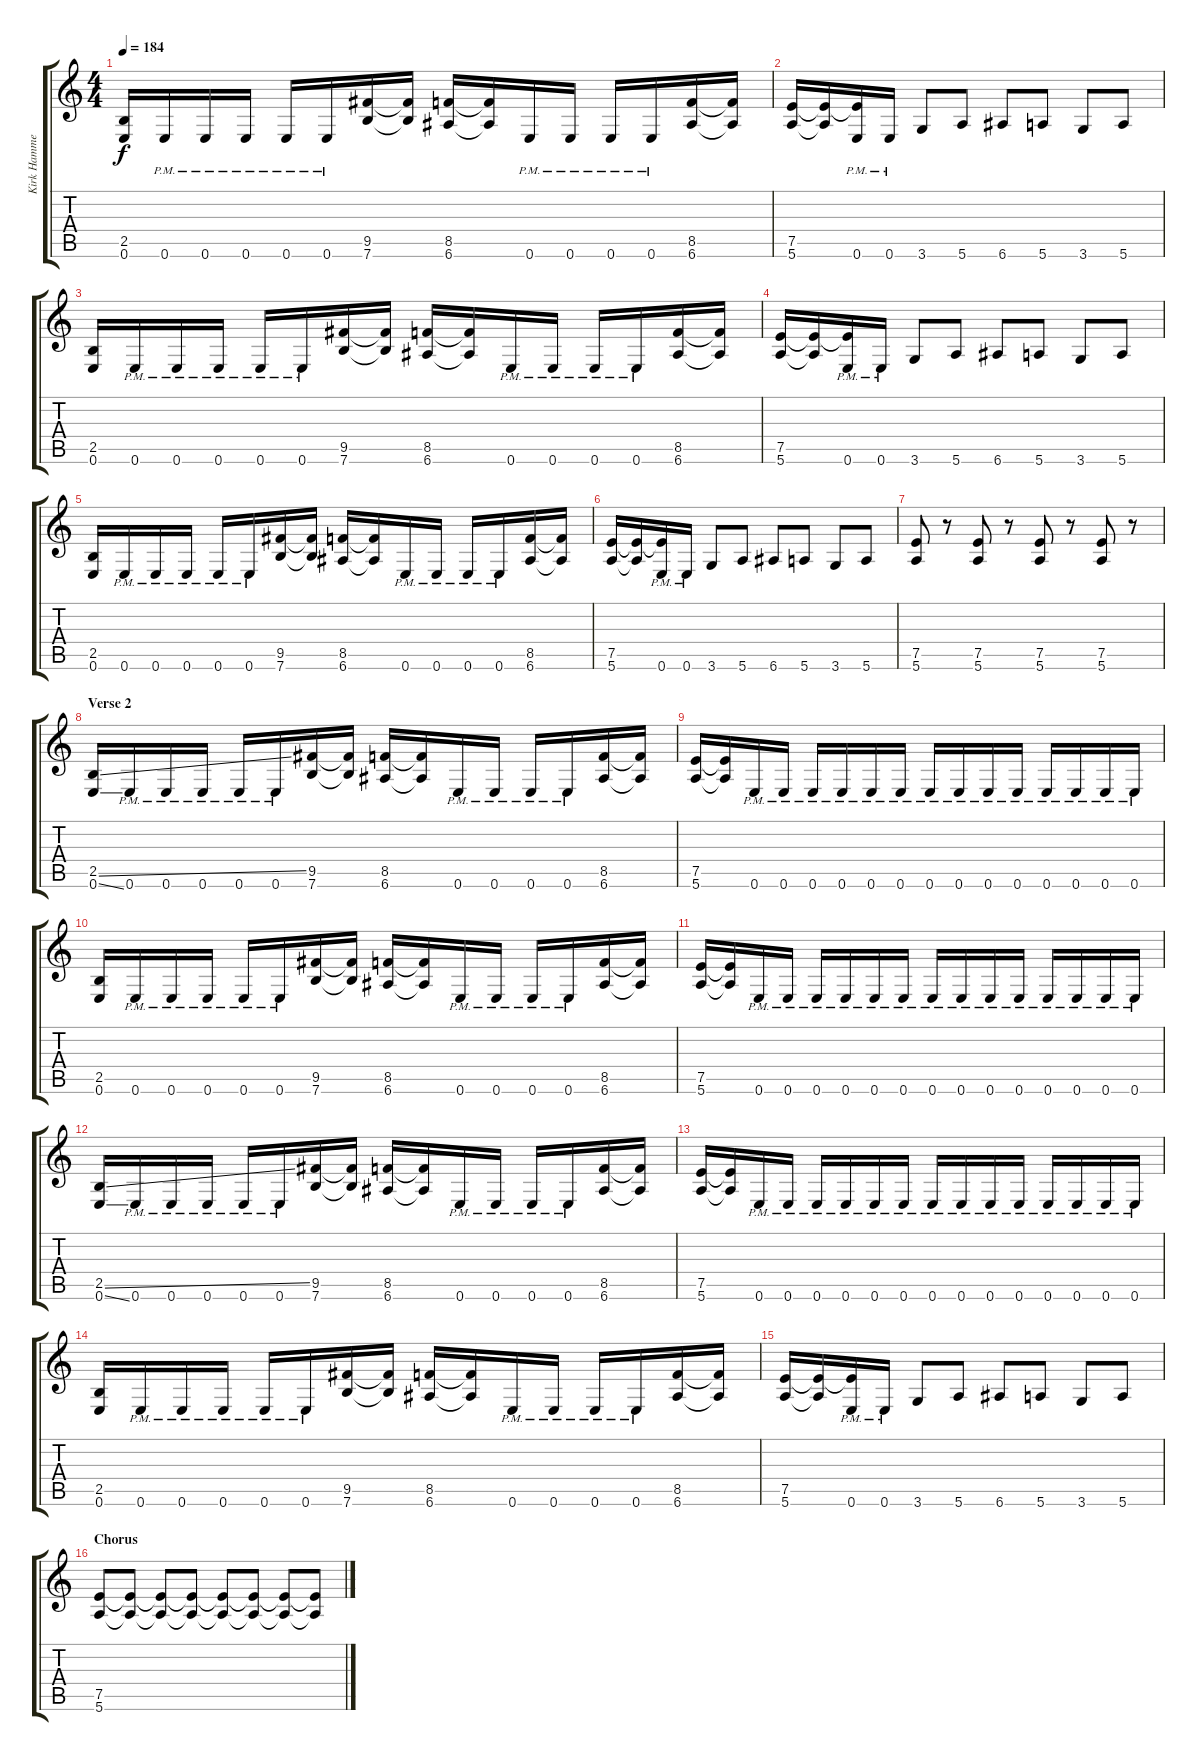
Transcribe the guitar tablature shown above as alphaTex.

\track ("Kirk Hammett" "Kirk Hamme") {instrument distortionguitar}
\staff {score tabs}
\tuning (E4 B3 G3 D3 A2 E2) {hide}
\ts (4 4)
\tempo 184
\clef g2
\ks c
(2.5 0.6).16{dy f} 0.6{pm}.16 0.6{pm}.16 0.6{pm}.16 0.6{pm}.16 0.6{pm}.16 (9.5 7.6).16 (9.5{t} 7.6{t}).16 (8.5 6.6).16 (8.5{t} 6.6{t}).16 0.6{pm}.16 0.6{pm}.16 0.6{pm}.16 0.6{pm}.16 (8.5 6.6).16 (8.5{t} 6.6{t}).16 |
(7.5 5.6).16 (7.5{t} 5.6{t}).16 (7.5{t} 0.6{pm}).16 0.6{pm}.16 3.6.8 5.6.8 6.6.8 5.6.8 3.6.8 5.6.8 |
(2.5 0.6).16 0.6{pm}.16 0.6{pm}.16 0.6{pm}.16 0.6{pm}.16 0.6{pm}.16 (9.5 7.6).16 (9.5{t} 7.6{t}).16 (8.5 6.6).16 (8.5{t} 6.6{t}).16 0.6{pm}.16 0.6{pm}.16 0.6{pm}.16 0.6{pm}.16 (8.5 6.6).16 (8.5{t} 6.6{t}).16 |
(7.5 5.6).16 (7.5{t} 5.6{t}).16 (7.5{t} 0.6{pm}).16 0.6{pm}.16 3.6.8 5.6.8 6.6.8 5.6.8 3.6.8 5.6.8 |
(2.5 0.6).16 0.6{pm}.16 0.6{pm}.16 0.6{pm}.16 0.6{pm}.16 0.6{pm}.16 (9.5 7.6).16 (9.5{t} 7.6{t}).16 (8.5 6.6).16 (8.5{t} 6.6{t}).16 0.6{pm}.16 0.6{pm}.16 0.6{pm}.16 0.6{pm}.16 (8.5 6.6).16 (8.5{t} 6.6{t}).16 |
(7.5 5.6).16 (7.5{t} 5.6{t}).16 (7.5{t} 0.6{pm}).16 0.6{pm}.16 3.6.8 5.6.8 6.6.8 5.6.8 3.6.8 5.6.8 |
(7.5 5.6).8 r.8 (7.5 5.6).8 r.8 (7.5 5.6).8 r.8 (7.5 5.6).8 r.8 |
\section ("" "Verse 2")
(2.5{ss} 0.6{ss}).16 0.6{pm}.16 0.6{pm}.16 0.6{pm}.16 0.6{pm}.16 0.6{pm}.16 (9.5 7.6).16 (9.5{t} 7.6{t}).16 (8.5 6.6).16 (8.5{t} 6.6{t}).16 0.6{pm}.16 0.6{pm}.16 0.6{pm}.16 0.6{pm}.16 (8.5 6.6).16 (8.5{t} 6.6{t}).16 |
(7.5 5.6).16 (7.5{t} 5.6{t}).16 0.6{pm}.16 0.6{pm}.16 0.6{pm}.16 0.6{pm}.16 0.6{pm}.16 0.6{pm}.16 0.6{pm}.16 0.6{pm}.16 0.6{pm}.16 0.6{pm}.16 0.6{pm}.16 0.6{pm}.16 0.6{pm}.16 0.6{pm}.16 |
(2.5 0.6).16 0.6{pm}.16 0.6{pm}.16 0.6{pm}.16 0.6{pm}.16 0.6{pm}.16 (9.5 7.6).16 (9.5{t} 7.6{t}).16 (8.5 6.6).16 (8.5{t} 6.6{t}).16 0.6{pm}.16 0.6{pm}.16 0.6{pm}.16 0.6{pm}.16 (8.5 6.6).16 (8.5{t} 6.6{t}).16 |
(7.5 5.6).16 (7.5{t} 5.6{t}).16 0.6{pm}.16 0.6{pm}.16 0.6{pm}.16 0.6{pm}.16 0.6{pm}.16 0.6{pm}.16 0.6{pm}.16 0.6{pm}.16 0.6{pm}.16 0.6{pm}.16 0.6{pm}.16 0.6{pm}.16 0.6{pm}.16 0.6{pm}.16 |
(2.5{ss} 0.6{ss}).16 0.6{pm}.16 0.6{pm}.16 0.6{pm}.16 0.6{pm}.16 0.6{pm}.16 (9.5 7.6).16 (9.5{t} 7.6{t}).16 (8.5 6.6).16 (8.5{t} 6.6{t}).16 0.6{pm}.16 0.6{pm}.16 0.6{pm}.16 0.6{pm}.16 (8.5 6.6).16 (8.5{t} 6.6{t}).16 |
(7.5 5.6).16 (7.5{t} 5.6{t}).16 0.6{pm}.16 0.6{pm}.16 0.6{pm}.16 0.6{pm}.16 0.6{pm}.16 0.6{pm}.16 0.6{pm}.16 0.6{pm}.16 0.6{pm}.16 0.6{pm}.16 0.6{pm}.16 0.6{pm}.16 0.6{pm}.16 0.6{pm}.16 |
(2.5 0.6).16 0.6{pm}.16 0.6{pm}.16 0.6{pm}.16 0.6{pm}.16 0.6{pm}.16 (9.5 7.6).16 (9.5{t} 7.6{t}).16 (8.5 6.6).16 (8.5{t} 6.6{t}).16 0.6{pm}.16 0.6{pm}.16 0.6{pm}.16 0.6{pm}.16 (8.5 6.6).16 (8.5{t} 6.6{t}).16 |
(7.5 5.6).16 (7.5{t} 5.6{t}).16 (7.5{t} 0.6{pm}).16 0.6{pm}.16 3.6.8 5.6.8 6.6.8 5.6.8 3.6.8 5.6.8 |
\section ("" "Chorus")
(7.5 5.6).8 (7.5{t} 5.6{t}).8 (7.5{t} 5.6{t}).8 (7.5{t} 5.6{t}).8 (7.5{t} 5.6{t}).8 (7.5{t} 5.6{t}).8 (7.5{t} 5.6{t}).8 (7.5{t} 5.6{t}).8
